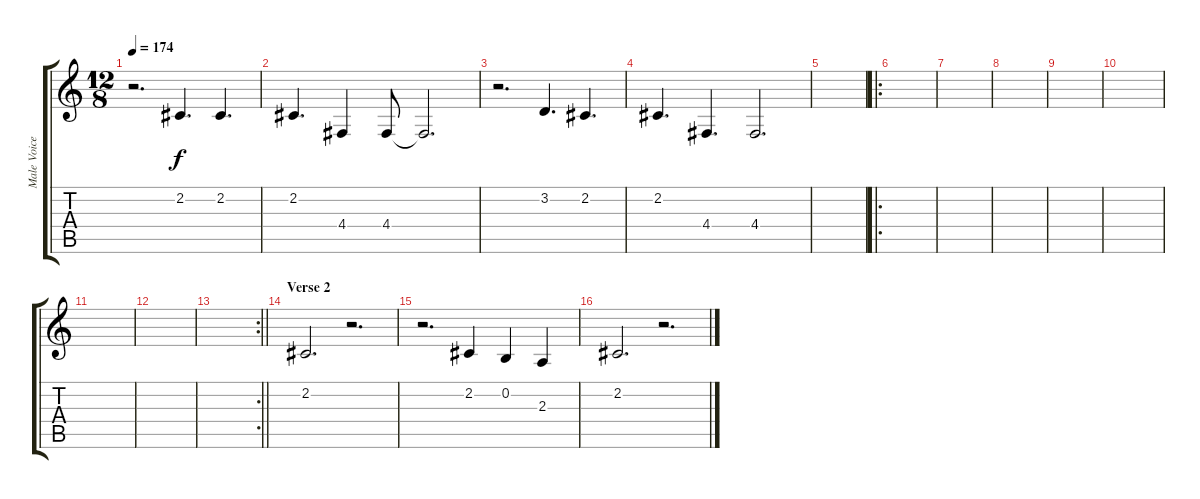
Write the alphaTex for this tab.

\track ("Male Voice" "Male Voice") {instrument bassoon}
\staff {score tabs}
\tuning (E4 B3 G3 D3 A2 E2) {hide}
\ts (12 8)
\tempo 174
\clef g2
\ks c
r.2{d dy f} 2.2.4{d} 2.2.4{d} |
2.2.4{d} 4.4.4 4.4.8 4.4{t}.2{d} |
r.2{d} 3.2.4{d} 2.2.4{d} |
2.2.4{d} 4.4.4{d} 4.4.2{d} |
|
\ro
|
|
|
|
|
|
|
\rc 2
\barLineRight lightlight
|
\section ("" "Verse 2")
2.2.2{d} r.2{d} |
r.2{d} 2.2.4 0.2.4 2.3.4 |
2.2.2{d} r.2{d}
